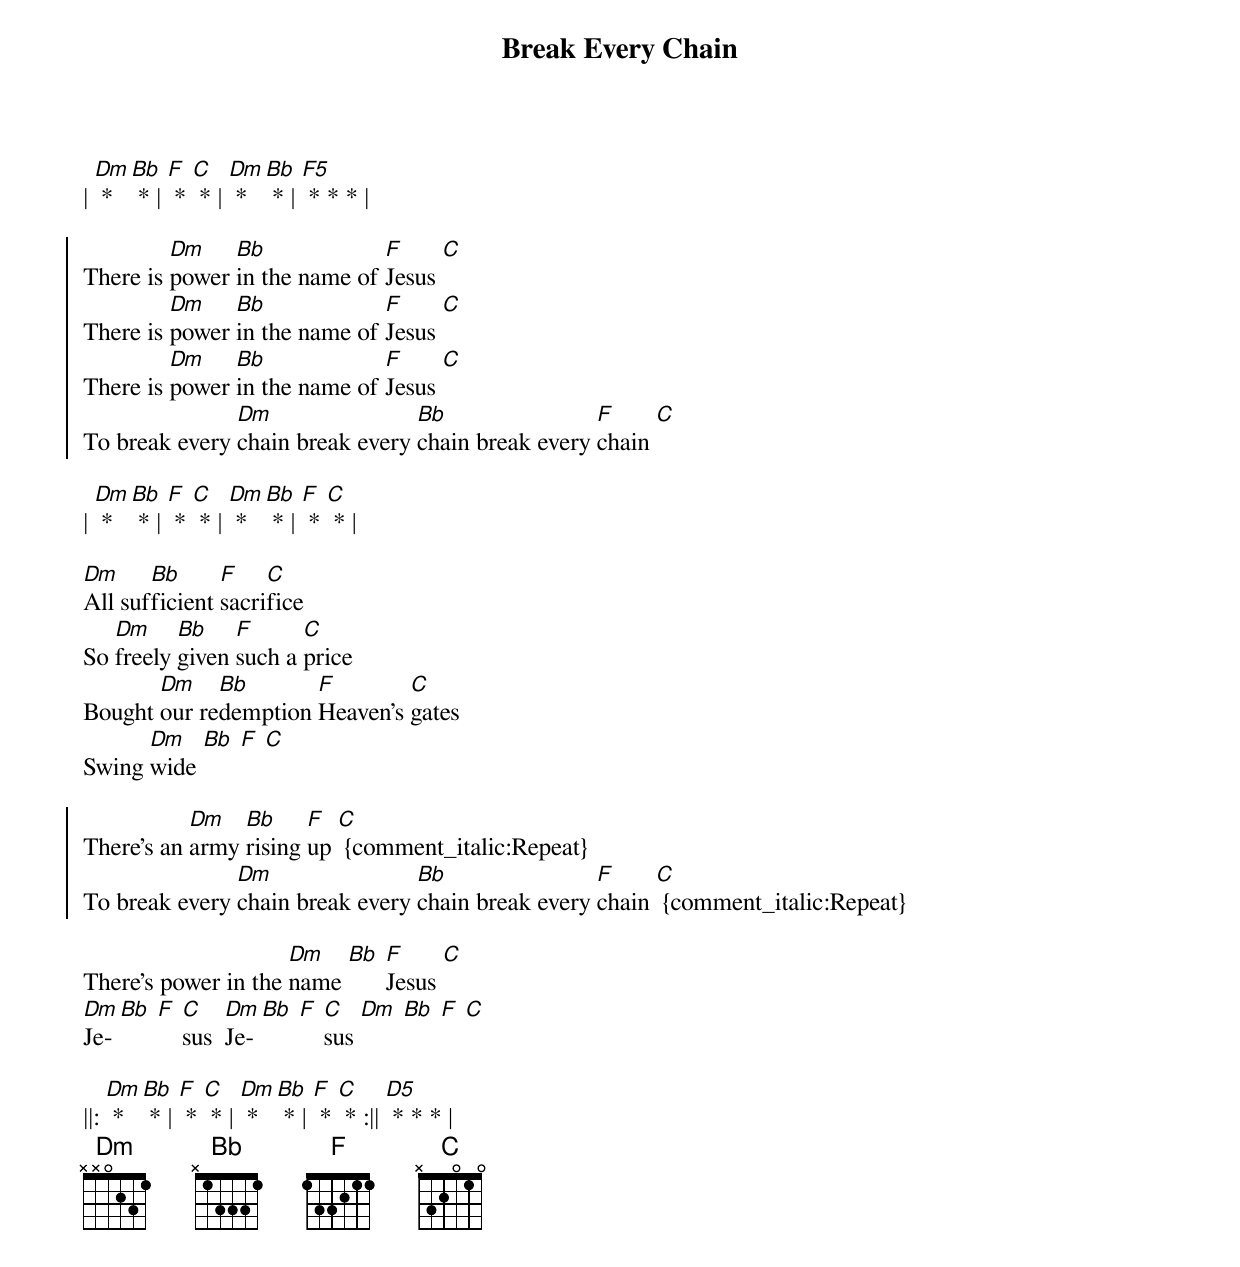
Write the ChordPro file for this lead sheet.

{title: Break Every Chain}
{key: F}
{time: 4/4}
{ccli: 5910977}
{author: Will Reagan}
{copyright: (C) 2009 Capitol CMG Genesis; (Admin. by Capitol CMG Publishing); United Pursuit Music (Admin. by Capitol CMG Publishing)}

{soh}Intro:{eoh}
| [Dm] * [Bb] * | [F] * [C] * | [Dm] * [Bb] * | [F5] * * * |

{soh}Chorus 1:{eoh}
{start_of_chorus}
There is [Dm]power [Bb]in the name of [F]Jesus [C]
There is [Dm]power [Bb]in the name of [F]Jesus [C]
There is [Dm]power [Bb]in the name of [F]Jesus [C]
To break every [Dm]chain break every [Bb]chain break every [F]chain [C]
{end_of_chorus}

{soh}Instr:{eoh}
| [Dm] * [Bb] * | [F] * [C] * | [Dm] * [Bb] * | [F] * [C] * |

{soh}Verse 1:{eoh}
[Dm]All suf[Bb]ficient [F]sacri[C]fice
So [Dm]freely [Bb]given [F]such a [C]price
Bought [Dm]our re[Bb]demption [F]Heaven's [C]gates
Swing [Dm]wide [Bb] [F] [C]

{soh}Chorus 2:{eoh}
{start_of_chorus}
There's an [Dm]army [Bb]rising [F]up [C] {comment_italic:Repeat}
To break every [Dm]chain break every [Bb]chain break every [F]chain [C] {comment_italic:Repeat}
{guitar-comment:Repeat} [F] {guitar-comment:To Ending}
{end_of_chorus}

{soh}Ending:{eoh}
There's power in the [Dm]name [Bb] [F]Jesus [C]
[Dm]Je- [Bb] [F] [C]sus  [Dm]Je- [Bb] [F] [C]sus [Dm] [Bb] [F] [C]

||: [Dm] * [Bb] * | [F] * [C] * | [Dm] * [Bb] * | [F] * [C] * :|| [D5] * * * |
